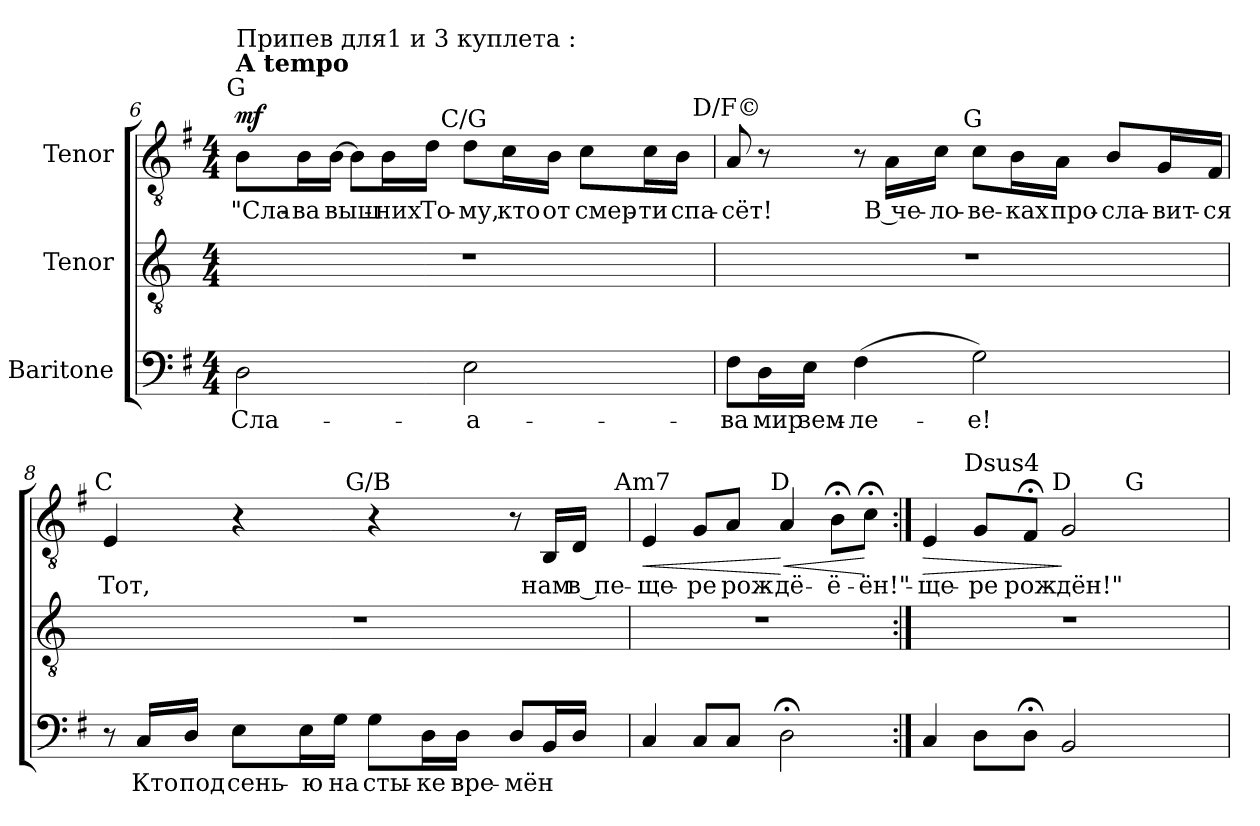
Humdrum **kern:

**kern	**text	**kern	**kern	**text	**dynam
*part3	*part3	*part2	*part1	*part1	*part1
*staff3	*staff3	*staff2	*staff1	*staff1	*staff1
*I"Baritone	*	*I"Tenor	*I"Tenor	*	*
!!LO:LB:g=z
*clefF4	*	*clefGv2	*clefGv2	*	*
*	*	*	*ITrd7c12	*	*
*k[f#]	*	*k[]	*k[f#]	*	*
*G:	*	*C:	*G:	*	*
*M4/4	*	*M4/4	*M4/4	*	*
=6	=6	=6	=6	=6	=6
!	!LO:LY:a:color=#000000	!	!	!	!
!	!	!	!LO:TX:a:cj:t=G	!	!
!	!	!	!LO:TX:a:B:t=A tempo	!	!
!	!	!	!LO:TX:a:t=Припев для1 и 3 куплета &colon;	!	!
!	!	!	!	!LO:LY:b:color=#000000	!
2Di\	Сла-	1r	8BBi\L	"Сла-	mf
!	!	!	!	!LO:LY:b:color=#000000	!
.	.	.	16BBi\L	-ва	.
!	!	!	!	!LO:LY:b:color=#000000	!
.	.	.	[>16BBi\JJ	выш-	.
.	.	.	8BBi\L]	.	.
!	!	!	!	!LO:LY:b:color=#000000	!
.	.	.	16BBi\L	-них	.
!	!	!	!	!LO:LY:b:color=#000000	!
.	.	.	16Di\JJ	То-	.
!	!LO:LY:a:color=#000000	!	!	!	!
!	!	!	!LO:TX:a:cj:t=С/G	!	!
!	!	!	!	!LO:LY:b:color=#000000	!
2Ei\	-а-	.	8Di\L	-му,	.
!	!	!	!	!LO:LY:b:color=#000000	!
.	.	.	16Ci\L	кто	.
!	!	!	!	!LO:LY:b:color=#000000	!
.	.	.	16BBi\JJ	от	.
!	!	!	!	!LO:LY:b:color=#000000	!
.	.	.	8Ci\L	смер-	.
!	!	!	!	!LO:LY:b:color=#000000	!
.	.	.	16Ci\L	-ти	.
!	!	!	!	!LO:LY:b:color=#000000	!
.	.	.	16BBi\JJ	спа-	.
=7	=7	=7	=7	=7	=7
!	!LO:LY:a:color=#000000	!	!	!	!
!	!	!	!LO:TX:a:cj:t=D/F©	!	!
!	!	!	!	!LO:LY:b:color=#000000	!
8F#i\L	-ва	1r	8AAi/	-сёт!	.
!	!LO:LY:a:color=#000000	!	!	!	!
16Di\L	мир	.	8r	.	.
!	!LO:LY:a:color=#000000	!	!	!	!
16Ei\JJ	зем-	.	.	.	.
!	!LO:LY:a:color=#000000	!	!	!	!
(4F#i\	-ле-	.	8r	.	.
!	!	!	!	!LO:LY:b:color=#000000	!
.	.	.	16AAi\LL	В че-	.
!	!	!	!	!LO:LY:b:color=#000000	!
.	.	.	16Ci\JJ	-ло-	.
!	!LO:LY:a:color=#000000	!	!	!	!
!	!	!	!LO:TX:a:cj:t=G	!	!
!	!	!	!	!LO:LY:b:color=#000000	!
2Gi\)	-е!	.	8Ci\L	-ве-	.
!	!	!	!	!LO:LY:b:color=#000000	!
.	.	.	16BBi\L	-ках	.
!	!	!	!	!LO:LY:b:color=#000000	!
.	.	.	16AAi\JJ	про-	.
!	!	!	!	!LO:LY:b:color=#000000	!
.	.	.	8BBi/L	-сла-	.
!	!	!	!	!LO:LY:b:color=#000000	!
.	.	.	16GGi/L	-вит-	.
!	!	!	!	!LO:LY:b:color=#000000	!
.	.	.	16FF#i/JJ	-ся	.
!!LO:PB:g=z
=8	=8	=8	=8	=8	=8
!	!	!	!LO:TX:a:cj:t=С	!	!
!	!	!	!	!LO:LY:b:color=#000000	!
8r	.	1r	4EEi/	Тот,	.
!	!LO:LY:a:color=#000000	!	!	!	!
16Ci/LL	Кто	.	.	.	.
!	!LO:LY:a:color=#000000	!	!	!	!
16Di/JJ	под	.	.	.	.
!	!LO:LY:a:color=#000000	!	!	!	!
8Ei\L	сень-	.	4r	.	.
!	!LO:LY:a:color=#000000	!	!	!	!
16Ei\L	-ю	.	.	.	.
!	!LO:LY:a:color=#000000	!	!	!	!
16Gi\JJ	на	.	.	.	.
!	!	!	!LO:TX:a:cj:t=G/B	!	!
!	!LO:LY:a:color=#000000	!	!	!	!
8Gi\L	сты-	.	4r	.	.
!	!LO:LY:a:color=#000000	!	!	!	!
16Di\L	-ке	.	.	.	.
!	!LO:LY:a:color=#000000	!	!	!	!
16Di\JJ	вре-	.	.	.	.
!	!LO:LY:a:color=#000000	!	!	!	!
8Di/L	-мён	.	8r	.	.
!	!	!	!	!LO:LY:b:color=#000000	!
16BBi/L	.	.	16BBBi/LL	нам	.
!	!	!	!	!LO:LY:b:color=#000000	!
16Di/JJ	.	.	16DDi/JJ	в пе-	.
=9	=9	=9	=9	=9	=9
!	!	!	!LO:TX:a:cj:t=Am7	!	!
!	!	!	!	!LO:LY:b:color=#000000	!LO:HP:b
4Ci/	.	1r	4EEi/	-ще-	<
!	!	!	!	!LO:LY:b:color=#000000	!
8Ci/L	.	.	8GGi/L	-ре	.
!	!	!	!	!LO:LY:b:color=#000000	!
8Ci/J	.	.	8AAi/J	рож-	.
!	!	!	!LO:TX:a:cj:t=D	!	!
!	!	!	!	!LO:LY:b:color=#000000	!LO:HP:n=1:b
2D;i\	.	.	4AAi/	-дё-	[ <
!	!	!	!	!LO:LY:b:color=#000000	!
.	.	.	8BB;i\L	-ё-	.
!	!	!	!	!LO:LY:b:color=#000000	!
.	.	.	8C;i\J	-ён!"-	[
=10:|!	=10:|!	=10:|!	=10:|!	=10:|!	=10:|!
!	!	!	!LO:TX:a:cj:t=С	!	!
!	!	!	!	!LO:LY:b:color=#000000	!LO:HP:b
*	*	*	*^	*	*
*	*	*	*	*^	*	*
4Ci/	.	1r	4EEi/	4ryy	2ryy	-ще-	>
!	!	!	!	!	!	!LO:LY:b:color=#000000	!
8Di\L	.	.	8GGi/L	32ryy	.	-ре	.
.	.	.	.	64...ryy	.	.	.
!	!	!	!	!LO:TX:a:cj:t=Dsus4	!	!	!
.	.	.	.	2ryy	.	.	.
!	!	!	!	!	!	!LO:LY:b:color=#000000	!
8D;i\J	.	.	8FF#;i/J	.	.	рож-	.
!	!	!	!LO:TX:a:cj:t=D	!	!	!	!
!	!	!	!	!	!	!LO:LY:b:color=#000000	!
2BBi/	.	.	2GGi/	.	8ryy	-дён!"	]
.	.	.	.	.	16ryy	.	.
.	.	.	.	.	64ryy	.	.
.	.	.	.	.	128ryy	.	.
.	.	.	.	.	512ryy	.	.
!	!	!	!	!	!LO:TX:a:cj:t=G	!	!
.	.	.	.	.	4ryy	.	.
.	.	.	.	8ryy	.	.	.
.	.	.	.	16ryy	.	.	.
.	.	.	.	.	32ryy	.	.
.	.	.	.	.	256.ryy	.	.
.	.	.	.	512ryy	.	.	.
*	*	*	*v	*v	*v	*	*
=	=	=	=	=	=
*-	*-	*-	*-	*-	*-
